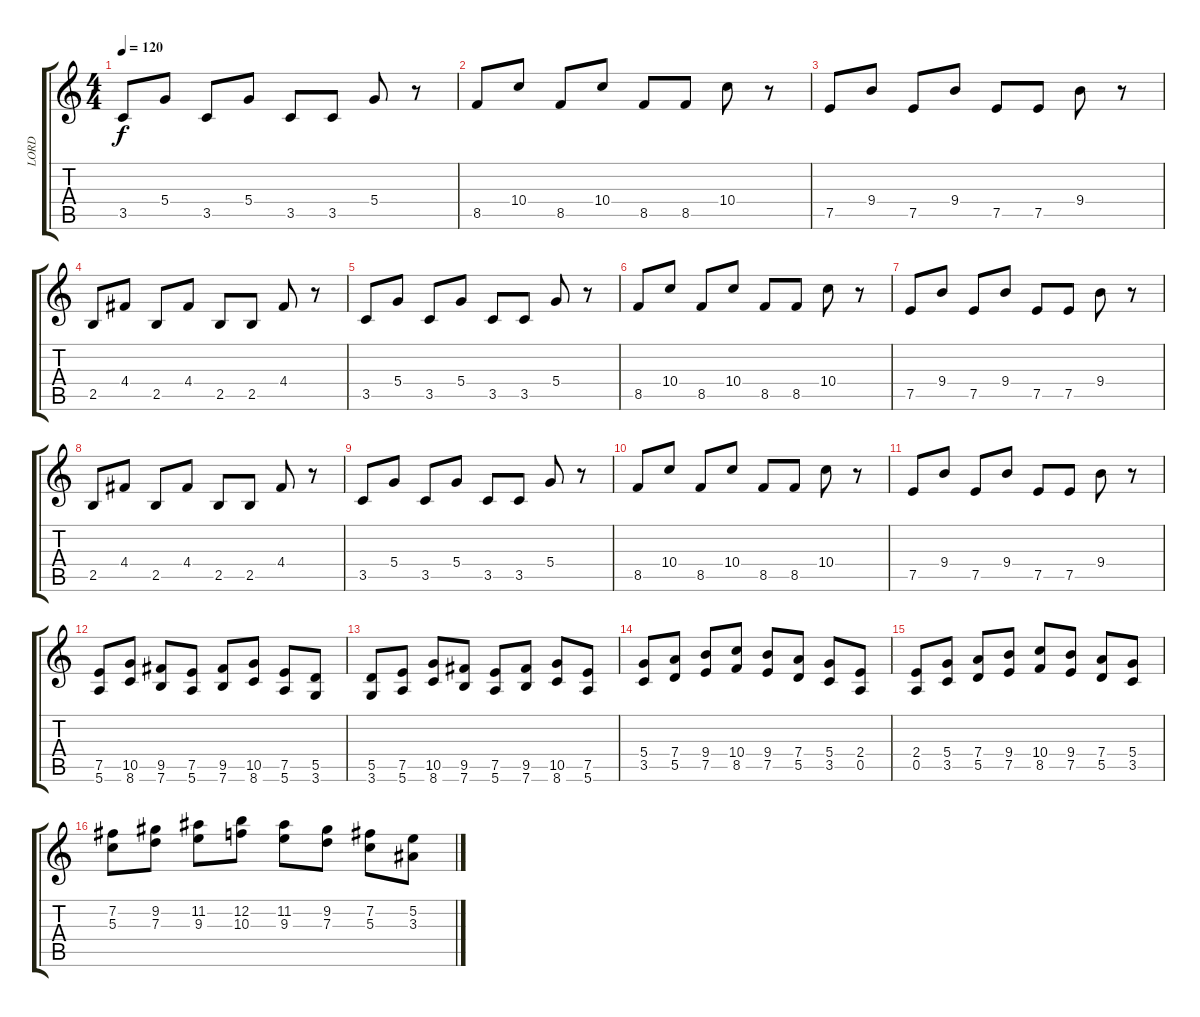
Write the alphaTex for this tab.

\track ("LORD" "LORD") {instrument distortionguitar}
\staff {score tabs}
\tuning (E4 B3 G3 D3 A2 E2) {hide}
\ts (4 4)
\tempo 120
\clef g2
\ks c
3.5.8{dy f} 5.4.8 3.5.8 5.4.8 3.5.8 3.5.8 5.4.8 r.8 |
8.5.8 10.4.8 8.5.8 10.4.8 8.5.8 8.5.8 10.4.8 r.8 |
7.5.8 9.4.8 7.5.8 9.4.8 7.5.8 7.5.8 9.4.8 r.8 |
2.5.8 4.4.8 2.5.8 4.4.8 2.5.8 2.5.8 4.4.8 r.8 |
3.5.8 5.4.8 3.5.8 5.4.8 3.5.8 3.5.8 5.4.8 r.8 |
8.5.8 10.4.8 8.5.8 10.4.8 8.5.8 8.5.8 10.4.8 r.8 |
7.5.8 9.4.8 7.5.8 9.4.8 7.5.8 7.5.8 9.4.8 r.8 |
2.5.8 4.4.8 2.5.8 4.4.8 2.5.8 2.5.8 4.4.8 r.8 |
3.5.8 5.4.8 3.5.8 5.4.8 3.5.8 3.5.8 5.4.8 r.8 |
8.5.8 10.4.8 8.5.8 10.4.8 8.5.8 8.5.8 10.4.8 r.8 |
7.5.8 9.4.8 7.5.8 9.4.8 7.5.8 7.5.8 9.4.8 r.8 |
(7.5 5.6).8 (10.5 8.6).8 (9.5 7.6).8 (7.5 5.6).8 (9.5 7.6).8 (10.5 8.6).8 (7.5 5.6).8 (5.5 3.6).8 |
(5.5 3.6).8 (7.5 5.6).8 (10.5 8.6).8 (9.5 7.6).8 (7.5 5.6).8 (9.5 7.6).8 (10.5 8.6).8 (7.5 5.6).8 |
(5.4 3.5).8 (7.4 5.5).8 (9.4 7.5).8 (10.4 8.5).8 (9.4 7.5).8 (7.4 5.5).8 (5.4 3.5).8 (2.4 0.5).8 |
(2.4 0.5).8 (5.4 3.5).8 (7.4 5.5).8 (9.4 7.5).8 (10.4 8.5).8 (9.4 7.5).8 (7.4 5.5).8 (5.4 3.5).8 |
(7.2 5.3).8 (9.2 7.3).8 (11.2 9.3).8 (12.2 10.3).8 (11.2 9.3).8 (9.2 7.3).8 (7.2 5.3).8 (5.2 3.3).8
